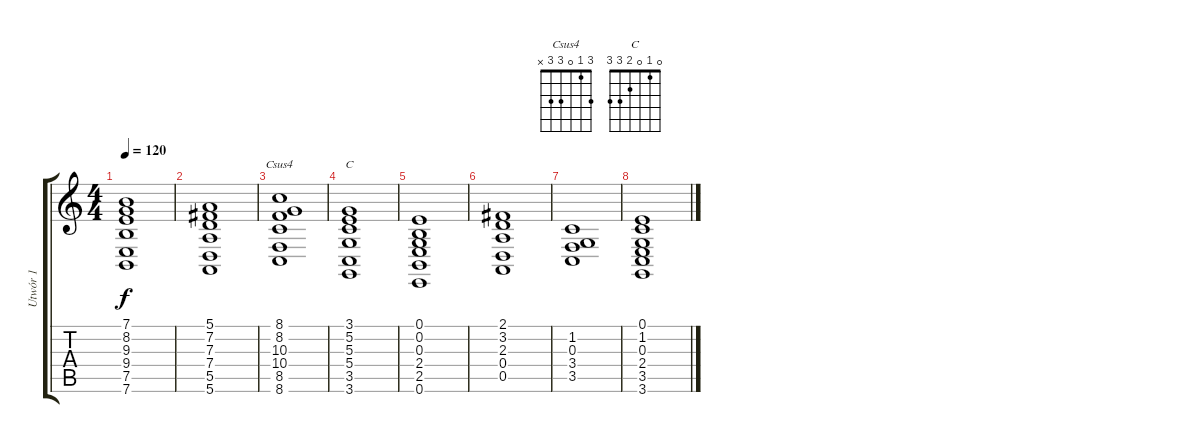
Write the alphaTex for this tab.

\track ("Utwór 1" "Utwór 1") {instrument fx6goblins}
\staff {score tabs}
\tuning (E4 B3 G3 D3 A2 E2) {hide}
\chord ("Csus4" 3 1 0 3 3 x)
\chord ("C" 0 1 0 2 3 3)
\ts (4 4)
\tempo 120
\clef g2
\ks c
(7.1 8.2 9.3 9.4 7.5 7.6).1{dy f instrument fx6goblins} |
(5.1 7.2 7.3 7.4 5.5 5.6).1 |
(8.1 8.2 10.3 10.4 8.5 8.6).1{ch "Csus4"} |
(3.1 5.2 5.3 5.4 3.5 3.6).1{ch "C"} |
(0.1 0.2 0.3 2.4 2.5 0.6).1 |
(2.1 3.2 2.3 0.4 0.5).1 |
(1.2 0.3 3.4 3.5).1 |
(0.1 1.2 0.3 2.4 3.5 3.6).1
